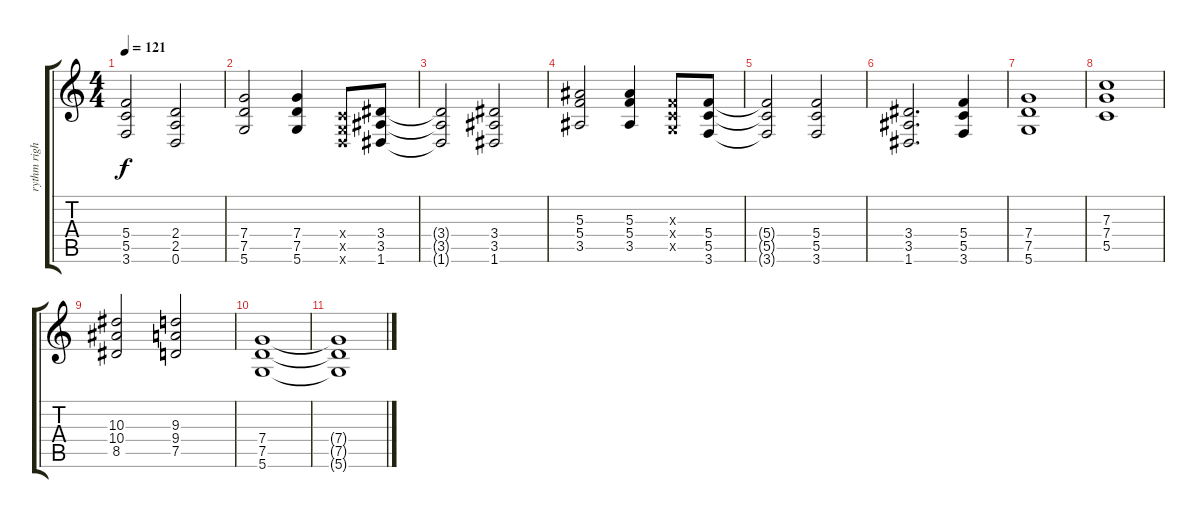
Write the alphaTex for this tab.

\track ("rythm right" "rythm righ") {instrument distortionguitar}
\staff {score tabs}
\tuning (D4 A3 F3 C3 G2 D2) {hide}
\ts (4 4)
\tempo 121
\clef g2
\ks c
(5.4{t} 5.5{t} 3.6{t}).2{dy f} (2.4 2.5 0.6).2 |
(7.4 7.5 5.6).2 (7.4 7.5 5.6).4 (0.4{x} 0.5{x} 0.6{x}).8 (3.4 3.5 1.6).8 |
(3.4{t} 3.5{t} 1.6{t}).2 (3.4 3.5 1.6).2 |
(5.3 5.4 3.5).2 (5.3 5.4 3.5).4 (0.3{x} 0.4{x} 0.5{x}).8 (5.4 5.5 3.6).8 |
(5.4{t} 5.5{t} 3.6{t}).2 (5.4 5.5 3.6).2 |
(3.4 3.5 1.6).2{d} (5.4 5.5 3.6).4 |
(7.4 7.5 5.6).1 |
(7.3 7.4 5.5).1 |
(10.3 10.4 8.5).2 (9.3 9.4 7.5).2 |
(7.4 7.5 5.6).1 |
(7.4{t} 7.5{t} 5.6{t}).1
